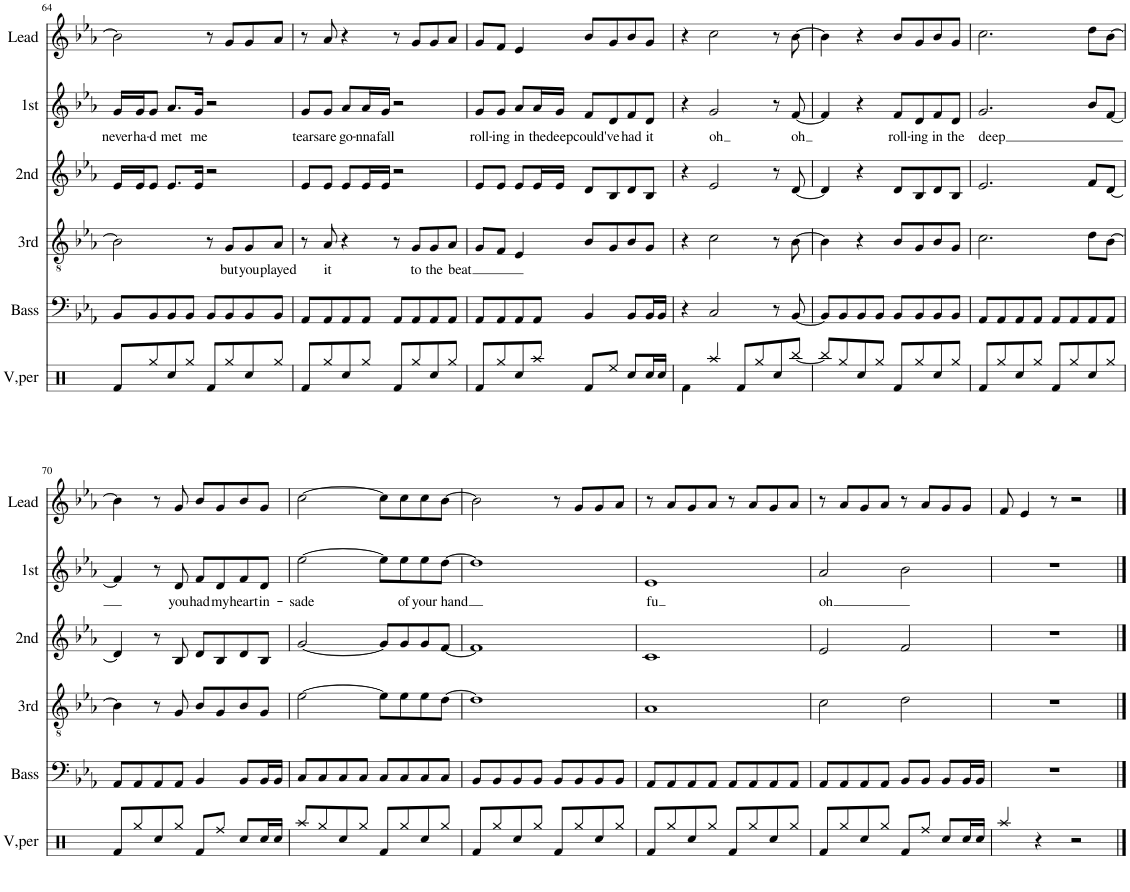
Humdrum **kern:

**kern	**kern	**kern	**text	**kern	**kern	**text	**kern
*part6	*part5	*part4	*part4	*part3	*part2	*part2	*part1
*staff6	*staff5	*staff4	*staff4	*staff3	*staff2	*staff2	*staff1
*I"V.per	*I"Bass	*I"3rd	*	*I"2nd	*I"1st	*	*I"Lead
*I'V,per	*I'Bass	*I'3rd	*	*I'2nd	*I'1st	*	*I'Lead
!!LO:PB:g=z
*clefX	*clefF4	*clefGv2	*	*clefG2	*clefG2	*	*clefG2
*k[]	*k[b-e-a-]	*k[b-e-a-]	*	*k[b-e-a-]	*k[b-e-a-]	*	*k[b-e-a-]
*M4/4	*M4/4	*M4/4	*	*M4/4	*M4/4	*	*M4/4
=64	=64	=64	=64	=64	=64	=64	=64
!	!	!	!	!	!	!LO:LY:b	!
8Rf/L	8BB-/L	2B-\]	.	16e-/LL	16g/LL	never	2b-\]
!	!	!	!	!	!	!LO:LY:b	!
.	.	.	.	16e-/J	16g/J	ha-	.
!	!	!	!	!	!	!LO:LY:b	!
8Rgg/	8BB-/	.	.	8e-/J	8g/J	-d	.
!	!	!	!	!	!	!LO:LY:b	!
8Rcc/	8BB-/	.	.	8.e-/L	8.a-/L	met	.
8Rgg/J	8BB-/J	.	.	.	.	.	.
!	!	!	!	!	!	!LO:LY:b	!
.	.	.	.	16e-/Jk	16g/Jk	me	.
8Rf/L	8BB-/L	8r	.	2r	2r	.	8r
!	!	!	!LO:LY:b	!	!	!	!
8Rgg/	8BB-/	8G/L	but	.	.	.	8g/L
!	!	!	!LO:LY:b	!	!	!	!
8Rcc/	8BB-/	8G/	you	.	.	.	8g/
!	!	!	!LO:LY:b	!	!	!	!
8Rgg/J	8BB-/J	8A-/J	played	.	.	.	8a-/J
=65	=65	=65	=65	=65	=65	=65	=65
!	!	!	!	!	!	!LO:LY:b	!
8Rf/L	8AA-/L	8r	.	8e-/L	8g/L	tears	8r
!	!	!	!LO:LY:b	!	!	!LO:LY:b	!
8Rgg/	8AA-/	8A-/	it	8e-/J	8g/J	are	8a-/
!	!	!	!	!	!	!LO:LY:b	!
8Rcc/	8AA-/	4r	.	8e-/L	8a-/L	go-	4r
!	!	!	!	!	!	!LO:LY:b	!
8Rgg/J	8AA-/J	.	.	16e-/L	16a-/L	-nna	.
!	!	!	!	!	!	!LO:LY:b	!
.	.	.	.	16e-/JJ	16g/JJ	fall	.
8Rf/L	8AA-/L	8r	.	2r	2r	.	8r
!	!	!	!LO:LY:b	!	!	!	!
8Rgg/	8AA-/	8G/L	to	.	.	.	8g/L
!	!	!	!LO:LY:b	!	!	!	!
8Rcc/	8AA-/	8G/	the	.	.	.	8g/
!	!	!	!LO:LY:b	!	!	!	!
8Rgg/J	8AA-/J	8A-/J	beat	.	.	.	8a-/J
=66	=66	=66	=66	=66	=66	=66	=66
!	!	!	!	!	!	!LO:LY:b	!
8Rf/L	8AA-/L	8G/L	.	8e-/L	8g/L	roll-	8g/L
!	!	!	!	!	!	!LO:LY:b	!
8Rgg/	8AA-/	8F/J	.	8e-/J	8g/J	-ing	8f/J
!	!	!	!	!	!	!LO:LY:b	!
8Rcc/	8AA-/	4E-/	.	8e-/L	8a-/L	in	4e-/
!	!	!	!	!	!	!LO:LY:b	!
8Raa/J	8AA-/J	.	.	16e-/L	16a-/L	the	.
!	!	!	!	!	!	!LO:LY:b	!
.	.	.	.	16e-/JJ	16g/JJ	deep	.
!	!	!	!	!	!	!LO:LY:b	!
8Rf/L	4BB-/	8B-/L	.	8d/L	8f/L	could	8b-/L
!	!	!	!	!	!	!LO:LY:b	!
8Ree/J	.	8G/	.	8B-/	8d/	've	8g/
!	!	!	!	!	!	!LO:LY:b	!
8Rcc/L	8BB-/L	8B-/	.	8d/	8f/	had	8b-/
!	!	!	!	!	!	!LO:LY:b	!
16Rcc/L	16BB-/L	8G/J	.	8B-/J	8d/J	it	8g/J
16Rcc/JJ	16BB-/JJ	.	.	.	.	.	.
=67	=67	=67	=67	=67	=67	=67	=67
4Rf\	4r	4r	.	4r	4r	.	4r
!	!	!	!	!	!	!LO:LY:b	!
4Raa/	2C/	2c\	.	2e-/	2g/	oh	2cc\
8Rf/L	.	.	.	.	.	.	.
8Rgg/	.	.	.	.	.	.	.
8Rcc/	8r	8r	.	8r	8r	.	8r
!	!	!	!	!	!	!LO:LY:b	!
[8Rbb/J	[8BB-/	[8B-\	.	[8d/	[8f/	oh	[8b-\
=68	=68	=68	=68	=68	=68	=68	=68
8Rbb/L]	8BB-/L]	4B-\]	.	4d/]	4f/]	.	4b-\]
8Rgg/	8BB-/	.	.	.	.	.	.
8Rcc/	8BB-/	4r	.	4r	4r	.	4r
8Rgg/J	8BB-/J	.	.	.	.	.	.
!	!	!	!	!	!	!LO:LY:b	!
8Rf/L	8BB-/L	8B-/L	.	8d/L	8f/L	roll-	8b-/L
!	!	!	!	!	!	!LO:LY:b	!
8Rgg/	8BB-/	8G/	.	8B-/	8d/	-ing	8g/
!	!	!	!	!	!	!LO:LY:b	!
8Rcc/	8BB-/	8B-/	.	8d/	8f/	in	8b-/
!	!	!	!	!	!	!LO:LY:b	!
8Rgg/J	8BB-/J	8G/J	.	8B-/J	8d/J	the	8g/J
=69	=69	=69	=69	=69	=69	=69	=69
!	!	!	!	!	!	!LO:LY:b	!
8Rf/L	8AA-/L	2.c\	.	2.e-/	2.g/	deep	2.cc\
8Rgg/	8AA-/	.	.	.	.	.	.
8Rcc/	8AA-/	.	.	.	.	.	.
8Rgg/J	8AA-/J	.	.	.	.	.	.
8Rf/L	8AA-/L	.	.	.	.	.	.
8Rgg/	8AA-/	.	.	.	.	.	.
8Rcc/	8AA-/	8d\L	.	8f/L	8b-/L	.	8dd\L
8Rgg/J	8AA-/J	[8B-\J	.	[8d/J	[8f/J	.	[8b-\J
!!LO:LB:g=z
=70	=70	=70	=70	=70	=70	=70	=70
8Rf/L	8AA-/L	4B-\]	.	4d/]	4f/]	.	4b-\]
8Rgg/	8AA-/	.	.	.	.	.	.
8Rcc/	8AA-/	8r	.	8r	8r	.	8r
!	!	!	!	!	!	!LO:LY:b	!
8Rgg/J	8AA-/J	8G/	.	8B-/	8d/	you	8g/
!	!	!	!	!	!	!LO:LY:b	!
8Rf/L	4BB-/	8B-/L	.	8d/L	8f/L	had	8b-/L
!	!	!	!	!	!	!LO:LY:b	!
8Rff/J	.	8G/	.	8B-/	8d/	my	8g/
!	!	!	!	!	!	!LO:LY:b	!
8Rcc/L	8BB-/L	8B-/	.	8d/	8f/	heart	8b-/
!	!	!	!	!	!	!LO:LY:b	!
16Rcc/L	16BB-/L	8G/J	.	8B-/J	8d/J	in-	8g/J
16Rcc/JJ	16BB-/JJ	.	.	.	.	.	.
=71	=71	=71	=71	=71	=71	=71	=71
!	!	!	!	!	!	!LO:LY:b	!
8Raa/L	8C/L	[2e-\	.	[2g/	[2ee-\	-sade	[2cc\
8Rgg/	8C/	.	.	.	.	.	.
8Rcc/	8C/	.	.	.	.	.	.
8Rgg/J	8C/J	.	.	.	.	.	.
8Rf/L	8C/L	8e-\L]	.	8g/L]	8ee-\L]	.	8cc\L]
!	!	!	!	!	!	!LO:LY:b	!
8Rgg/	8C/	8e-\	.	8g/	8ee-\	of	8cc\
!	!	!	!	!	!	!LO:LY:b	!
8Rcc/	8C/	8e-\	.	8g/	8ee-\	your	8cc\
!	!	!	!	!	!	!LO:LY:b	!
8Rgg/J	8C/J	[8d\J	.	[8f/J	[8dd\J	hand	[8b-\J
=72	=72	=72	=72	=72	=72	=72	=72
8Rf/L	8BB-/L	1d]	.	1f]	1dd]	.	2b-\]
8Rgg/	8BB-/	.	.	.	.	.	.
8Rcc/	8BB-/	.	.	.	.	.	.
8Rgg/J	8BB-/J	.	.	.	.	.	.
8Rf/L	8BB-/L	.	.	.	.	.	8r
8Rgg/	8BB-/	.	.	.	.	.	8g/L
8Rcc/	8BB-/	.	.	.	.	.	8g/
8Rgg/J	8BB-/J	.	.	.	.	.	8a-/J
=73	=73	=73	=73	=73	=73	=73	=73
!	!	!	!	!	!	!LO:LY:b	!
8Rf/L	8AA-/L	1A-	.	1c	1e-	fu	8r
8Rgg/	8AA-/	.	.	.	.	.	8a-/L
8Rcc/	8AA-/	.	.	.	.	.	8g/
8Rgg/J	8AA-/J	.	.	.	.	.	8a-/J
8Rf/L	8AA-/L	.	.	.	.	.	8r
8Rgg/	8AA-/	.	.	.	.	.	8a-/L
8Rcc/	8AA-/	.	.	.	.	.	8g/
8Rgg/J	8AA-/J	.	.	.	.	.	8a-/J
=74	=74	=74	=74	=74	=74	=74	=74
!	!	!	!	!	!	!LO:LY:b	!
8Rf/L	8AA-/L	2c\	.	2e-/	2a-/	oh	8r
8Rgg/	8AA-/	.	.	.	.	.	8a-/L
8Rcc/	8AA-/	.	.	.	.	.	8g/
8Rgg/J	8AA-/J	.	.	.	.	.	8a-/J
8Rf/L	8BB-/L	2d\	.	2f/	2b-\	.	8r
8Rff/J	8BB-/J	.	.	.	.	.	8a-/L
8Rcc/L	8BB-/L	.	.	.	.	.	8g/
16Rcc/L	16BB-/L	.	.	.	.	.	8g/J
16Rcc/JJ	16BB-/JJ	.	.	.	.	.	.
=75	=75	=75	=75	=75	=75	=75	=75
4Raa/	1r	1r	.	1r	1r	.	8f/
.	.	.	.	.	.	.	4e-/
4r	.	.	.	.	.	.	.
.	.	.	.	.	.	.	8r
2r	.	.	.	.	.	.	2r
==	==	==	==	==	==	==	==
*-	*-	*-	*-	*-	*-	*-	*-
